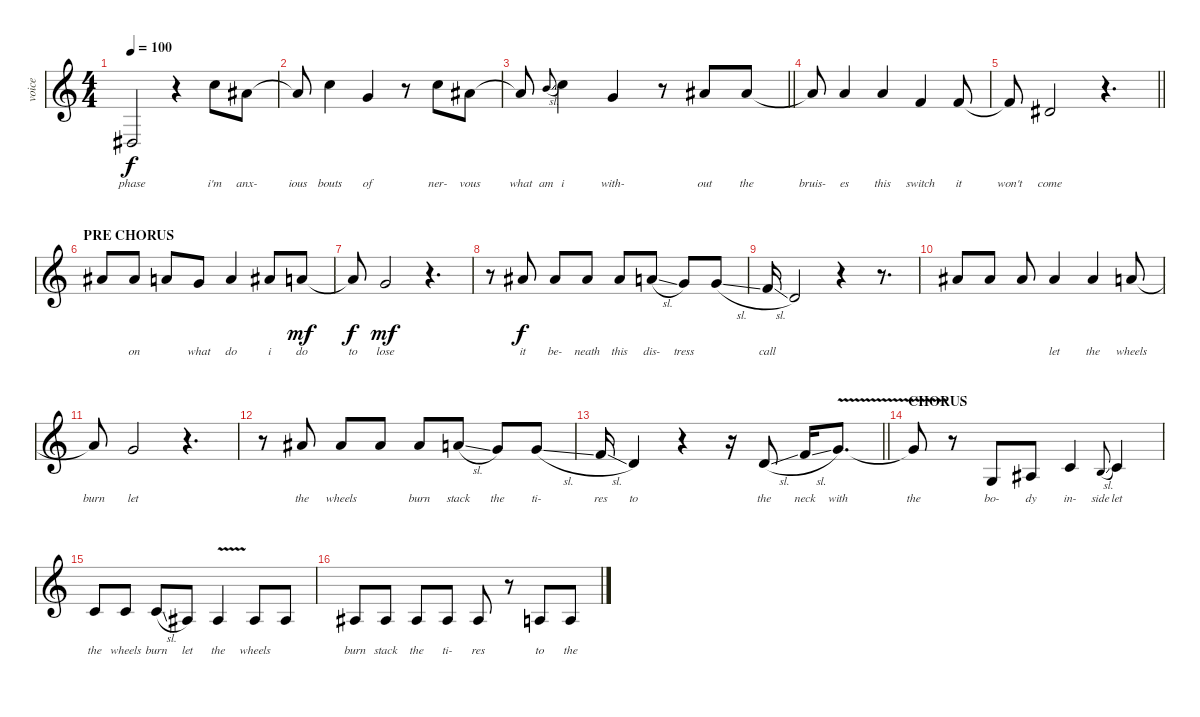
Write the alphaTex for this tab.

\track ("voice" "voice") {instrument sopranosax}
\staff {score}
\tuning (E4 B3 G3 D3 A2 E2) {hide}
\ts (4 4)
\tempo 100
\clef g2
\ks c
1.4{t}.2{lyrics (0 "phase") lyrics (1 "") lyrics (2 "") lyrics (3 "") lyrics (4 "") dy f} r.4 8.1.8{lyrics (0 "i'm") lyrics (1 "") lyrics (2 "") lyrics (3 "") lyrics (4 "")} 6.1.8{lyrics (0 "anx-") lyrics (1 "") lyrics (2 "") lyrics (3 "") lyrics (4 "")} |
6.1{t}.8{lyrics (0 "ious") lyrics (1 "") lyrics (2 "") lyrics (3 "") lyrics (4 "")} 8.1.4{lyrics (0 "bouts") lyrics (1 "") lyrics (2 "") lyrics (3 "") lyrics (4 "")} 3.1.4{lyrics (0 "of") lyrics (1 "") lyrics (2 "") lyrics (3 "") lyrics (4 "")} r.8 8.1.8{lyrics (0 "ner-") lyrics (1 "") lyrics (2 "") lyrics (3 "") lyrics (4 "")} 6.1.8{lyrics (0 "vous") lyrics (1 "") lyrics (2 "") lyrics (3 "") lyrics (4 "")} |
\barLineRight lightlight
6.1{t}.8{lyrics (0 "what") lyrics (1 "") lyrics (2 "") lyrics (3 "") lyrics (4 "")} 7.1{sl}.8{lyrics (0 "am") lyrics (1 "") lyrics (2 "") lyrics (3 "") lyrics (4 "") gr onbeat} 8.1.4{lyrics (0 "i") lyrics (1 "") lyrics (2 "") lyrics (3 "") lyrics (4 "")} 3.1.4{lyrics (0 "with-") lyrics (1 "") lyrics (2 "") lyrics (3 "") lyrics (4 "")} r.8 6.1.8{lyrics (0 "out") lyrics (1 "") lyrics (2 "") lyrics (3 "") lyrics (4 "")} 6.1.8{lyrics (0 "the") lyrics (1 "") lyrics (2 "") lyrics (3 "") lyrics (4 "")} |
6.1{t}.8{lyrics (0 "bruis-") lyrics (1 "") lyrics (2 "") lyrics (3 "") lyrics (4 "")} 5.1.4{lyrics (0 "es") lyrics (1 "") lyrics (2 "") lyrics (3 "") lyrics (4 "")} 5.1.4{lyrics (0 "this") lyrics (1 "") lyrics (2 "") lyrics (3 "") lyrics (4 "")} 1.1.4{lyrics (0 "switch") lyrics (1 "") lyrics (2 "") lyrics (3 "") lyrics (4 "")} 1.1.8{lyrics (0 "it") lyrics (1 "") lyrics (2 "") lyrics (3 "") lyrics (4 "")} |
\barLineRight lightlight
1.1{t}.8{lyrics (0 "won't") lyrics (1 "") lyrics (2 "") lyrics (3 "") lyrics (4 "")} 4.2.2{lyrics (0 "come") lyrics (1 "") lyrics (2 "") lyrics (3 "") lyrics (4 "")} r.4{d} |
\section ("" "PRE CHORUS")
6.1.8{lyrics (0 "") lyrics (1 "") lyrics (2 "") lyrics (3 "") lyrics (4 "")} 6.1.8{lyrics (0 "on") lyrics (1 "") lyrics (2 "") lyrics (3 "") lyrics (4 "")} 5.1.8{lyrics (0 "") lyrics (1 "") lyrics (2 "") lyrics (3 "") lyrics (4 "")} 3.1.8{lyrics (0 "what") lyrics (1 "") lyrics (2 "") lyrics (3 "") lyrics (4 "")} 5.1.4{lyrics (0 "do") lyrics (1 "") lyrics (2 "") lyrics (3 "") lyrics (4 "")} 6.1.8{lyrics (0 "i") lyrics (1 "") lyrics (2 "") lyrics (3 "") lyrics (4 "")} 5.1.8{lyrics (0 "do") lyrics (1 "") lyrics (2 "") lyrics (3 "") lyrics (4 "") dy mf} |
5.1{t}.8{lyrics (0 "to") lyrics (1 "") lyrics (2 "") lyrics (3 "") lyrics (4 "") dy f} 3.1.2{lyrics (0 "lose") lyrics (1 "") lyrics (2 "") lyrics (3 "") lyrics (4 "") dy mf} r.4{d} |
r.8 6.1.8{lyrics (0 "it") lyrics (1 "") lyrics (2 "") lyrics (3 "") lyrics (4 "") dy f} 6.1.8{lyrics (0 "be-") lyrics (1 "") lyrics (2 "") lyrics (3 "") lyrics (4 "")} 6.1.8{lyrics (0 "neath") lyrics (1 "") lyrics (2 "") lyrics (3 "") lyrics (4 "")} 6.1.8{lyrics (0 "this") lyrics (1 "") lyrics (2 "") lyrics (3 "") lyrics (4 "")} 5.1{sl}.8{lyrics (0 "dis-") lyrics (1 "") lyrics (2 "") lyrics (3 "") lyrics (4 "")} 3.1.8{lyrics (0 "tress") lyrics (1 "") lyrics (2 "") lyrics (3 "") lyrics (4 "")} 8.2{sl}.8{lyrics (0 "") lyrics (1 "") lyrics (2 "") lyrics (3 "") lyrics (4 "")} |
6.2{sl}.16{lyrics (0 "call") lyrics (1 "") lyrics (2 "") lyrics (3 "") lyrics (4 "")} 3.2.2{lyrics (0 "") lyrics (1 "") lyrics (2 "") lyrics (3 "") lyrics (4 "")} r.4 r.8{d} |
6.1.8{lyrics (0 "") lyrics (1 "") lyrics (2 "") lyrics (3 "") lyrics (4 "")} 6.1.8{lyrics (0 "") lyrics (1 "") lyrics (2 "") lyrics (3 "") lyrics (4 "")} 6.1.8{lyrics (0 "") lyrics (1 "") lyrics (2 "") lyrics (3 "") lyrics (4 "")} 6.1.4{lyrics (0 "let") lyrics (1 "") lyrics (2 "") lyrics (3 "") lyrics (4 "")} 6.1.4{lyrics (0 "the") lyrics (1 "") lyrics (2 "") lyrics (3 "") lyrics (4 "")} 5.1.8{lyrics (0 "wheels") lyrics (1 "") lyrics (2 "") lyrics (3 "") lyrics (4 "")} |
5.1{t}.8{lyrics (0 "burn") lyrics (1 "") lyrics (2 "") lyrics (3 "") lyrics (4 "")} 3.1.2{lyrics (0 "let") lyrics (1 "") lyrics (2 "") lyrics (3 "") lyrics (4 "")} r.4{d} |
r.8 6.1.8{lyrics (0 "the") lyrics (1 "") lyrics (2 "") lyrics (3 "") lyrics (4 "")} 6.1.8{lyrics (0 "wheels") lyrics (1 "") lyrics (2 "") lyrics (3 "") lyrics (4 "")} 6.1.8{lyrics (0 "") lyrics (1 "") lyrics (2 "") lyrics (3 "") lyrics (4 "")} 6.1.8{lyrics (0 "burn") lyrics (1 "") lyrics (2 "") lyrics (3 "") lyrics (4 "")} 5.1{sl}.8{lyrics (0 "stack") lyrics (1 "") lyrics (2 "") lyrics (3 "") lyrics (4 "")} 3.1.8{lyrics (0 "the") lyrics (1 "") lyrics (2 "") lyrics (3 "") lyrics (4 "")} 8.2{sl}.8{lyrics (0 "ti-") lyrics (1 "") lyrics (2 "") lyrics (3 "") lyrics (4 "")} |
\barLineRight lightlight
6.2{sl}.16{lyrics (0 "res") lyrics (1 "") lyrics (2 "") lyrics (3 "") lyrics (4 "")} 3.2.4{lyrics (0 "to") lyrics (1 "") lyrics (2 "") lyrics (3 "") lyrics (4 "")} r.4 r.16 3.2{sl}.8{lyrics (0 "the") lyrics (1 "") lyrics (2 "") lyrics (3 "") lyrics (4 "")} 6.2{sl}.16{lyrics (0 "neck") lyrics (1 "") lyrics (2 "") lyrics (3 "") lyrics (4 "")} 8.2{v}.8{d lyrics (0 "with") lyrics (1 "") lyrics (2 "") lyrics (3 "") lyrics (4 "")} |
\section ("" "CHORUS")
8.2{t}.8{lyrics (0 "the") lyrics (1 "") lyrics (2 "") lyrics (3 "") lyrics (4 "")} r.8 0.3.8{lyrics (0 "bo-") lyrics (1 "") lyrics (2 "") lyrics (3 "") lyrics (4 "")} 3.3.8{lyrics (0 "dy") lyrics (1 "") lyrics (2 "") lyrics (3 "") lyrics (4 "")} 1.2.4{lyrics (0 "in-") lyrics (1 "") lyrics (2 "") lyrics (3 "") lyrics (4 "")} 0.2{sl}.8{lyrics (0 "side") lyrics (1 "") lyrics (2 "") lyrics (3 "") lyrics (4 "") gr onbeat} 1.2.4{lyrics (0 "let") lyrics (1 "") lyrics (2 "") lyrics (3 "") lyrics (4 "")} |
1.2.8{lyrics (0 "the") lyrics (1 "") lyrics (2 "") lyrics (3 "") lyrics (4 "")} 1.2.8{lyrics (0 "wheels") lyrics (1 "") lyrics (2 "") lyrics (3 "") lyrics (4 "")} 5.3{sl}.8{lyrics (0 "burn") lyrics (1 "") lyrics (2 "") lyrics (3 "") lyrics (4 "")} 3.3.8{lyrics (0 "let") lyrics (1 "") lyrics (2 "") lyrics (3 "") lyrics (4 "")} 3.3{v}.4{lyrics (0 "the") lyrics (1 "") lyrics (2 "") lyrics (3 "") lyrics (4 "")} 3.3.8{lyrics (0 "wheels") lyrics (1 "") lyrics (2 "") lyrics (3 "") lyrics (4 "")} 3.3.8{lyrics (0 "") lyrics (1 "") lyrics (2 "") lyrics (3 "") lyrics (4 "")} |
3.3.8{lyrics (0 "burn") lyrics (1 "") lyrics (2 "") lyrics (3 "") lyrics (4 "")} 3.3.8{lyrics (0 "stack") lyrics (1 "") lyrics (2 "") lyrics (3 "") lyrics (4 "")} 3.3.8{lyrics (0 "the") lyrics (1 "") lyrics (2 "") lyrics (3 "") lyrics (4 "")} 3.3.8{lyrics (0 "ti-") lyrics (1 "") lyrics (2 "") lyrics (3 "") lyrics (4 "")} 3.3.8{lyrics (0 "res") lyrics (1 "") lyrics (2 "") lyrics (3 "") lyrics (4 "")} r.8 2.3.8{lyrics (0 "to") lyrics (1 "") lyrics (2 "") lyrics (3 "") lyrics (4 "")} 2.3.8{lyrics (0 "the") lyrics (1 "") lyrics (2 "") lyrics (3 "") lyrics (4 "")}
